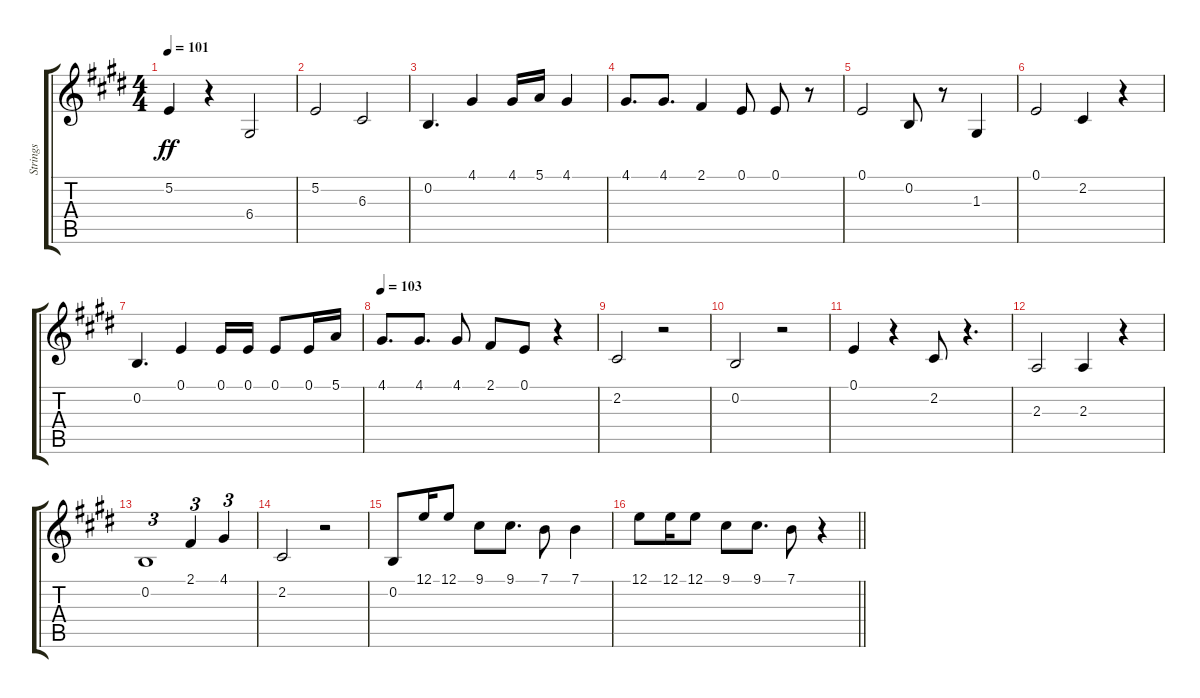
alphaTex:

\track ("Strings" "Strings") {instrument synthstrings1}
\staff {score tabs}
\tuning (E4 B3 G3 D3 A2 E2) {hide}
\ts (4 4)
\tempo 101
\clef g2
\ks e
5.2.4{dy ff} r.4 6.4.2 |
5.2.2 6.3.2 |
0.2.4{d} 4.1.4 4.1.16 5.1.16 4.1.4 |
4.1.8{d} 4.1.8{d} 2.1.4 0.1.8 0.1.8 r.8 |
0.1.2 0.2.8 r.8 1.3.4 |
0.1.2 2.2.4 r.4 |
0.2.4{d} 0.1.4 0.1.16 0.1.16 0.1.8 0.1.16 5.1.16 |
\tempo 103
4.1.8{d} 4.1.8{d} 4.1.8 2.1.8 0.1.8 r.4 |
2.2.2 r.2 |
0.2.2 r.2 |
0.1.4 r.4 2.2.8 r.4{d} |
2.3.2 2.3.4 r.4 |
0.2.1{tu (3 2)} 2.1.4{tu (3 2)} 4.1.4{tu (3 2)} |
2.2.2 r.2 |
0.2.8 12.1.16 12.1.8 9.1.8 9.1.8{d} 7.1.8 7.1.4 |
\barLineRight lightlight
12.1.8 12.1.16 12.1.8 9.1.8 9.1.8{d} 7.1.8 r.4
